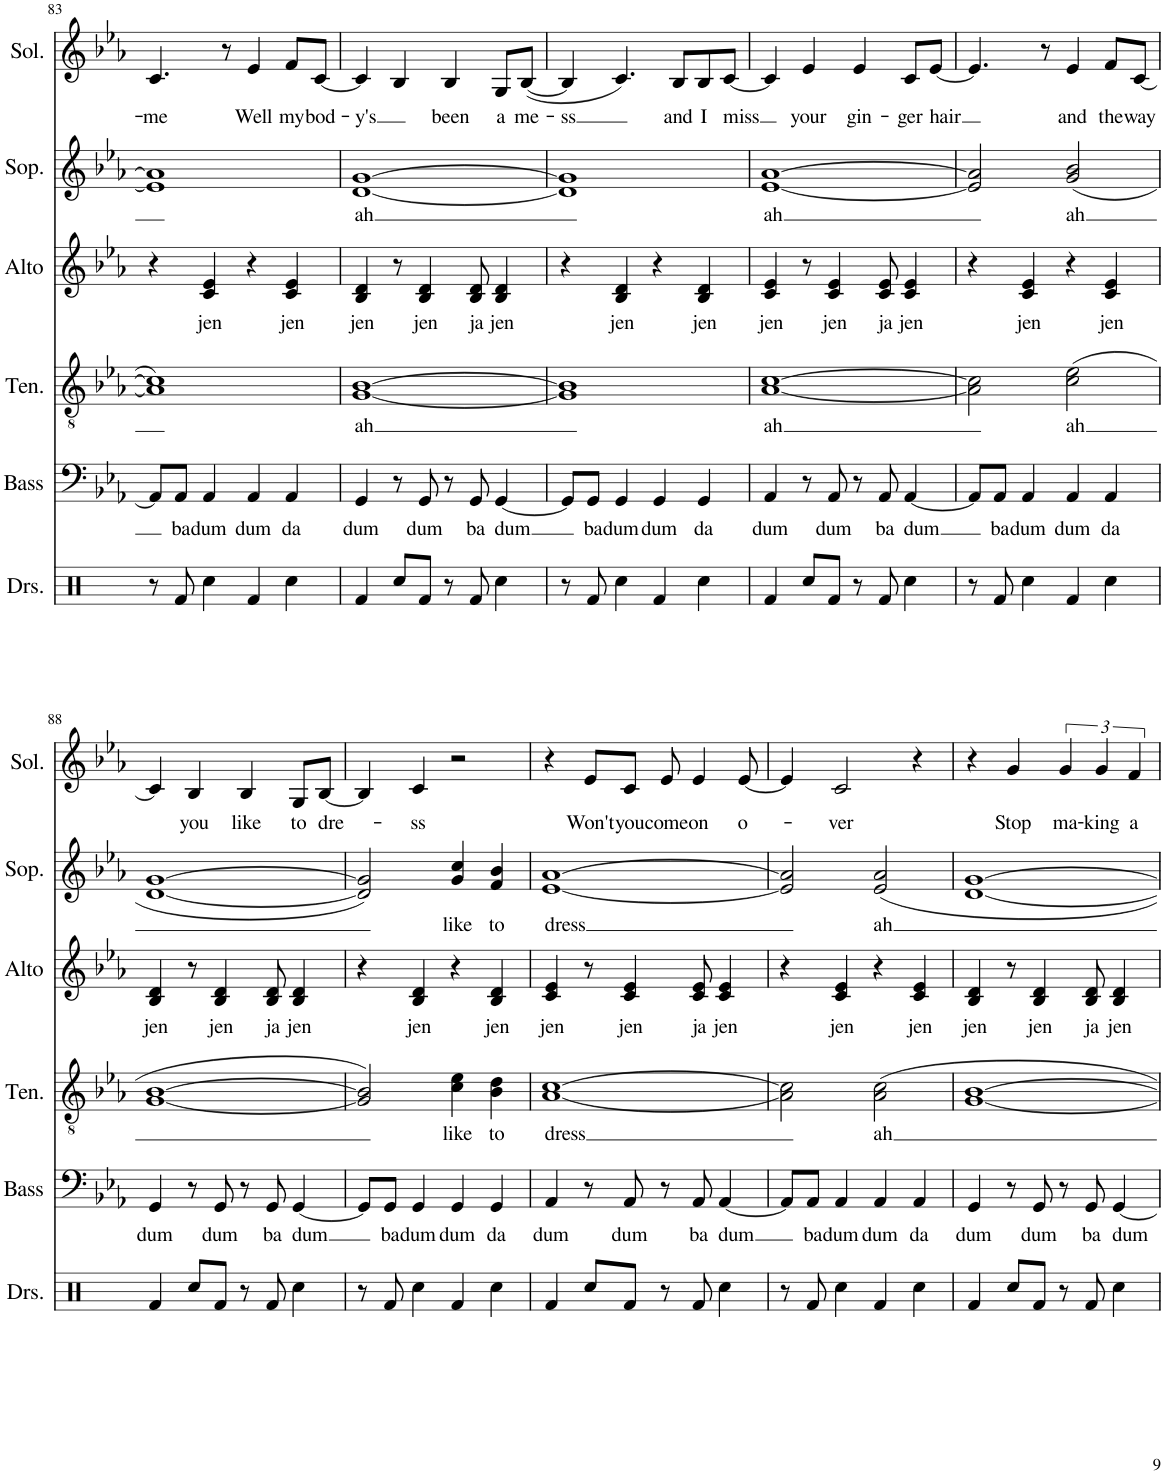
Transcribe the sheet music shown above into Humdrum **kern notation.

**kern	**kern	**text	**kern	**text	**kern	**text	**kern	**text	**kern	**text
*part6	*part5	*part5	*part4	*part4	*part3	*part3	*part2	*part2	*part1	*part1
*staff6	*staff5	*staff5	*staff4	*staff4	*staff3	*staff3	*staff2	*staff2	*staff1	*staff1
*I"Drumset	*I"Bass	*	*I"Tenor	*	*I"Alto	*	*I"Soprano	*	*I"Solo	*
*I'Drs.	*I'Bass	*	*I'Ten.	*	*I'Alto	*	*I'Sop.	*	*I'Sol.	*
!!LO:PB:g=z
*clefX	*clefF4	*	*clefGv2	*	*clefG2	*	*clefG2	*	*clefG2	*
*k[b-e-a-]	*k[b-e-a-]	*	*k[b-e-a-]	*	*k[b-e-a-]	*	*k[b-e-a-]	*	*k[b-e-a-]	*
*M2/2	*M2/2	*	*M2/2	*	*M2/2	*	*M2/2	*	*M2/2	*
*met(c|)	*met(c|)	*	*met(c|)	*	*met(c|)	*	*met(c|)	*	*met(c|)	*
=83	=83	=83	=83	=83	=83	=83	=83	=83	=83	=83
!	!	!	!	!	!	!	!	!	!	!LO:LY:b
8r	8AA-/L]	.	1A-] 1c]	.	4r	.	1e-] 1a-]	.	4.c/	-me
!	!	!LO:LY:b	!	!	!	!	!	!	!	!
8Rf/	8AA-/J	ba	.	.	.	.	.	.	.	.
!	!	!LO:LY:b	!	!	!	!LO:LY:b	!	!	!	!
4Rcc\	4AA-/	dum	.	.	4c/ 4e-/	jen	.	.	.	.
.	.	.	.	.	.	.	.	.	8r	.
!	!	!LO:LY:b	!	!	!	!	!	!	!	!LO:LY:b
4Rf/	4AA-/	dum	.	.	4r	.	.	.	4e-/	Well
!	!	!LO:LY:b	!	!	!	!LO:LY:b	!	!	!	!LO:LY:b
4Rcc\	4AA-/	da	.	.	4c/ 4e-/	jen	.	.	8f/L	my
!	!	!	!	!	!	!	!	!	!	!LO:LY:b
.	.	.	.	.	.	.	.	.	[8c/J	bod-
=84	=84	=84	=84	=84	=84	=84	=84	=84	=84	=84
!	!	!LO:LY:b	!	!LO:LY:b	!	!LO:LY:b	!	!LO:LY:b	!	!LO:LY:b
4Rf/	4GG/	dum	[1G [1B-	ah	4B-/ 4d/	jen	[1d [1g	ah	4c/]	-y's
8Rcc/L	8r	.	.	.	8r	.	.	.	4B-/	.
!	!	!LO:LY:b	!	!	!	!LO:LY:b	!	!	!	!
8Rf/J	8GG/	dum	.	.	4B-/ 4d/	jen	.	.	.	.
!	!	!	!	!	!	!	!	!	!	!LO:LY:b
8r	8r	.	.	.	.	.	.	.	4B-/	been
!	!	!LO:LY:b	!	!	!	!LO:LY:b	!	!	!	!
8Rf/	8GG/	ba	.	.	8B-/ 8d/	ja	.	.	.	.
!	!	!LO:LY:b	!	!	!	!LO:LY:b	!	!	!	!LO:LY:b
4Rcc\	[4GG/	dum	.	.	4B-/ 4d/	jen	.	.	8G/L	a
!	!	!	!	!	!	!	!	!	!	!LO:LY:b
.	.	.	.	.	.	.	.	.	([8B-/J	me-
=85	=85	=85	=85	=85	=85	=85	=85	=85	=85	=85
!	!	!	!	!	!	!	!	!	!	!LO:LY:b
8r	8GG/L]	.	1G] 1B-]	.	4r	.	1d] 1g]	.	4B-/]	-ss
!	!	!LO:LY:b	!	!	!	!	!	!	!	!
8Rf/	8GG/J	ba	.	.	.	.	.	.	.	.
!	!	!LO:LY:b	!	!	!	!LO:LY:b	!	!	!	!
4Rcc\	4GG/	dum	.	.	4B-/ 4d/	jen	.	.	4.c/)	.
!	!	!LO:LY:b	!	!	!	!	!	!	!	!
4Rf/	4GG/	dum	.	.	4r	.	.	.	.	.
!	!	!	!	!	!	!	!	!	!	!LO:LY:b
.	.	.	.	.	.	.	.	.	8B-/L	and
!	!	!LO:LY:b	!	!	!	!LO:LY:b	!	!	!	!LO:LY:b
4Rcc\	4GG/	da	.	.	4B-/ 4d/	jen	.	.	8B-/	I
!	!	!	!	!	!	!	!	!	!	!LO:LY:b
.	.	.	.	.	.	.	.	.	[8c/J	miss
=86	=86	=86	=86	=86	=86	=86	=86	=86	=86	=86
!	!	!LO:LY:b	!	!LO:LY:b	!	!LO:LY:b	!	!LO:LY:b	!	!
4Rf/	4AA-/	dum	[1A- [1c	ah	4c/ 4e-/	jen	[1e- [1a-	ah	4c/]	.
!	!	!	!	!	!	!	!	!	!	!LO:LY:b
8Rcc/L	8r	.	.	.	8r	.	.	.	4e-/	your
!	!	!LO:LY:b	!	!	!	!LO:LY:b	!	!	!	!
8Rf/J	8AA-/	dum	.	.	4c/ 4e-/	jen	.	.	.	.
!	!	!	!	!	!	!	!	!	!	!LO:LY:b
8r	8r	.	.	.	.	.	.	.	4e-/	gin-
!	!	!LO:LY:b	!	!	!	!LO:LY:b	!	!	!	!
8Rf/	8AA-/	ba	.	.	8c/ 8e-/	ja	.	.	.	.
!	!	!LO:LY:b	!	!	!	!LO:LY:b	!	!	!	!LO:LY:b
4Rcc\	[4AA-/	dum	.	.	4c/ 4e-/	jen	.	.	8c/L	-ger
!	!	!	!	!	!	!	!	!	!	!LO:LY:b
.	.	.	.	.	.	.	.	.	[8e-/J	hair
=87	=87	=87	=87	=87	=87	=87	=87	=87	=87	=87
8r	8AA-/L]	.	2A-\] 2c\]	.	4r	.	2e-/] 2a-/]	.	4.e-/]	.
!	!	!LO:LY:b	!	!	!	!	!	!	!	!
8Rf/	8AA-/J	ba	.	.	.	.	.	.	.	.
!	!	!LO:LY:b	!	!	!	!LO:LY:b	!	!	!	!
4Rcc\	4AA-/	dum	.	.	4c/ 4e-/	jen	.	.	.	.
.	.	.	.	.	.	.	.	.	8r	.
!	!	!LO:LY:b	!	!LO:LY:b	!	!	!	!LO:LY:b	!	!LO:LY:b
4Rf/	4AA-/	dum	2c\ 2e-\	-ah	4r	.	(2g/ 2b-/	-ah	4e-/	and
!	!	!LO:LY:b	!	!	!	!LO:LY:b	!	!	!	!LO:LY:b
4Rcc\	4AA-/	da	.	.	4c/ 4e-/	jen	.	.	8f/L	the
!	!	!	!	!	!	!	!	!	!	!LO:LY:b
.	.	.	.	.	.	.	.	.	[8c/J	way
!!LO:LB:g=z
=88	=88	=88	=88	=88	=88	=88	=88	=88	=88	=88
!	!	!LO:LY:b	!	!	!	!LO:LY:b	!	!	!	!
4Rf/	4GG/	dum	[1G [1B-	.	4B-/ 4d/	jen	[1d [1g	.	4c/]	.
!	!	!	!	!	!	!	!	!	!	!LO:LY:b
8Rcc/L	8r	.	.	.	8r	.	.	.	4B-/	you
!	!	!LO:LY:b	!	!	!	!LO:LY:b	!	!	!	!
8Rf/J	8GG/	dum	.	.	4B-/ 4d/	jen	.	.	.	.
!	!	!	!	!	!	!	!	!	!	!LO:LY:b
8r	8r	.	.	.	.	.	.	.	4B-/	like
!	!	!LO:LY:b	!	!	!	!LO:LY:b	!	!	!	!
8Rf/	8GG/	ba	.	.	8B-/ 8d/	ja	.	.	.	.
!	!	!LO:LY:b	!	!	!	!LO:LY:b	!	!	!	!LO:LY:b
4Rcc\	[4GG/	dum	.	.	4B-/ 4d/	jen	.	.	8G/L	to
!	!	!	!	!	!	!	!	!	!	!LO:LY:b
.	.	.	.	.	.	.	.	.	[8B-/J	dre-
=89	=89	=89	=89	=89	=89	=89	=89	=89	=89	=89
8r	8GG/L]	.	2G/] 2B-/]	.	4r	.	2d/] 2g/])	.	4B-/]	.
!	!	!LO:LY:b	!	!	!	!	!	!	!	!
8Rf/	8GG/J	ba	.	.	.	.	.	.	.	.
!	!	!LO:LY:b	!	!	!	!LO:LY:b	!	!	!	!LO:LY:b
4Rcc\	4GG/	dum	.	.	4B-/ 4d/	jen	.	.	4c/	-ss
!	!	!LO:LY:b	!	!LO:LY:b	!	!	!	!LO:LY:b	!	!
4Rf/	4GG/	dum	4c\ 4e-\	like	4r	.	4g/ 4cc/	like	2r	.
!	!	!LO:LY:b	!	!LO:LY:b	!	!LO:LY:b	!	!LO:LY:b	!	!
4Rcc\	4GG/	da	4B-\ 4d\	to	4B-/ 4d/	jen	4f/ 4b-/	to	.	.
=90	=90	=90	=90	=90	=90	=90	=90	=90	=90	=90
!	!	!LO:LY:b	!	!LO:LY:b	!	!LO:LY:b	!	!LO:LY:b	!	!
4Rf/	4AA-/	dum	[1A- [1c	dress	4c/ 4e-/	jen	[1e- [1a-	dress	4r	.
!	!	!	!	!	!	!	!	!	!	!LO:LY:b
8Rcc/L	8r	.	.	.	8r	.	.	.	8e-/L	Won't
!	!	!LO:LY:b	!	!	!	!LO:LY:b	!	!	!	!LO:LY:b
8Rf/J	8AA-/	dum	.	.	4c/ 4e-/	jen	.	.	8c/J	you
!	!	!	!	!	!	!	!	!	!	!LO:LY:b
8r	8r	.	.	.	.	.	.	.	8e-/	come
!	!	!LO:LY:b	!	!	!	!LO:LY:b	!	!	!	!LO:LY:b
8Rf/	8AA-/	ba	.	.	8c/ 8e-/	ja	.	.	4e-/	on
!	!	!LO:LY:b	!	!	!	!LO:LY:b	!	!	!	!
4Rcc\	[4AA-/	dum	.	.	4c/ 4e-/	jen	.	.	.	.
!	!	!	!	!	!	!	!	!	!	!LO:LY:b
.	.	.	.	.	.	.	.	.	[8e-/	o-
=91	=91	=91	=91	=91	=91	=91	=91	=91	=91	=91
8r	8AA-/L]	.	2A-\] 2c\]	.	4r	.	2e-/] 2a-/]	.	4e-/]	.
!	!	!LO:LY:b	!	!	!	!	!	!	!	!
8Rf/	8AA-/J	ba	.	.	.	.	.	.	.	.
!	!	!LO:LY:b	!	!	!	!LO:LY:b	!	!	!	!LO:LY:b
4Rcc\	4AA-/	dum	.	.	4c/ 4e-/	jen	.	.	2c/	-ver
!	!	!LO:LY:b	!	!LO:LY:b	!	!	!	!LO:LY:b	!	!
4Rf/	4AA-/	dum	2A-\ 2c\	ah	4r	.	2e-/ 2a-/	ah	.	.
!	!	!LO:LY:b	!	!	!	!LO:LY:b	!	!	!	!
4Rcc\	4AA-/	da	.	.	4c/ 4e-/	jen	.	.	4r	.
=92	=92	=92	=92	=92	=92	=92	=92	=92	=92	=92
!	!	!LO:LY:b	!	!	!	!LO:LY:b	!	!	!	!
4Rf/	4GG/	dum	[1G [1B-	.	4B-/ 4d/	jen	[1d [1g	.	4r	.
!	!	!	!	!	!	!	!	!	!	!LO:LY:b
8Rcc/L	8r	.	.	.	8r	.	.	.	4g/	Stop
!	!	!LO:LY:b	!	!	!	!LO:LY:b	!	!	!	!
8Rf/J	8GG/	dum	.	.	4B-/ 4d/	jen	.	.	.	.
!	!	!	!	!	!	!	!	!	!	!LO:LY:b
8r	8r	.	.	.	.	.	.	.	6g/	ma-
!	!	!LO:LY:b	!	!	!	!LO:LY:b	!	!	!	!
8Rf/	8GG/	ba	.	.	8B-/ 8d/	ja	.	.	.	.
!	!	!	!	!	!	!	!	!	!	!LO:LY:b
.	.	.	.	.	.	.	.	.	6g/	-king
!	!	!LO:LY:b	!	!	!	!LO:LY:b	!	!	!	!
4Rcc\	[4GG/	dum	.	.	4B-/ 4d/	jen	.	.	.	.
!	!	!	!	!	!	!	!	!	!	!LO:LY:b
.	.	.	.	.	.	.	.	.	6f/	a
=	=	=	=	=	=	=	=	=	=	=
*-	*-	*-	*-	*-	*-	*-	*-	*-	*-	*-
